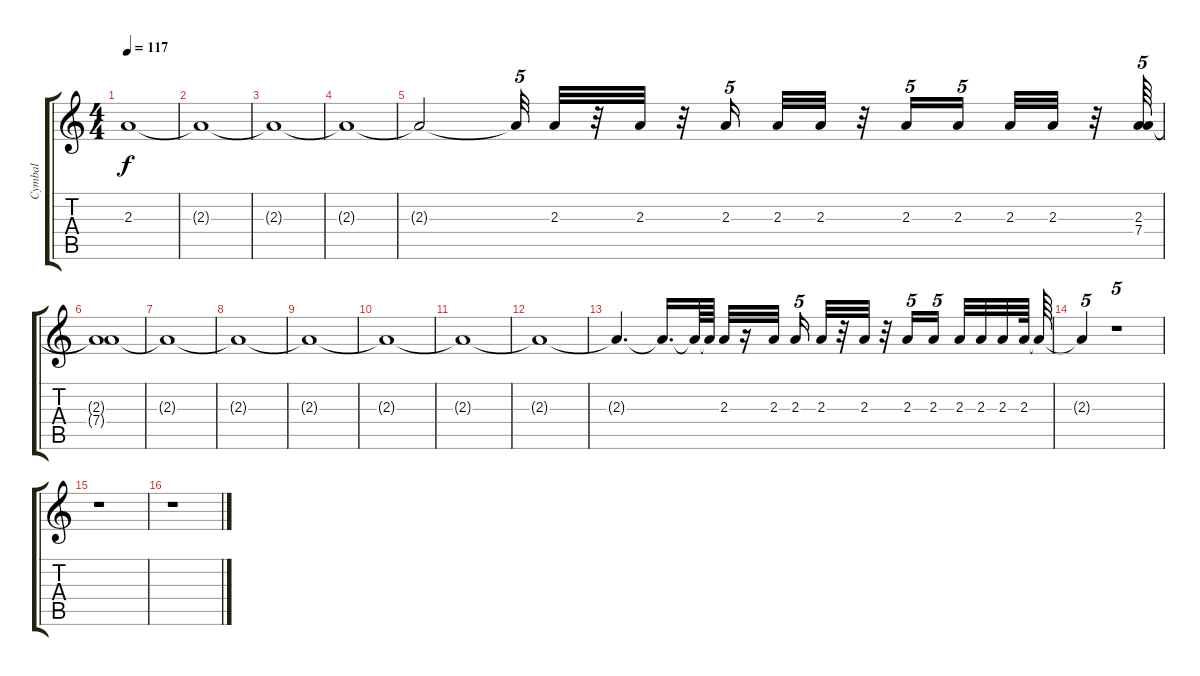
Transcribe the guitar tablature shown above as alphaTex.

\track ("Cymbal" "Cymbal") {instrument acousticguitarsteel}
\staff {score tabs}
\tuning (E4 B3 G3 D3 A2 E2) {hide}
\ts (4 4)
\tempo 117
\clef g2
\ks c
2.3{t}.1{dy f} |
2.3{t}.1 |
2.3{t}.1 |
2.3{t}.1 |
2.3{t}.2 2.3{t}.32{tu (5 4)} 2.3.32{volume 16} r.32 2.3.32{volume 1} r.32 2.3.16{tu (5 4) volume 3} 2.3.32{volume 5} 2.3.32{volume 6} r.32 2.3.16{tu (5 4) volume 8} 2.3.16{tu (5 4) volume 10} 2.3.32{volume 11} 2.3.32{volume 13} r.32 (2.3 7.4).64{tu (5 4) volume 14} |
(2.3{t} 7.4{t}).1 |
2.3{t}.1 |
2.3{t}.1 |
2.3{t}.1 |
2.3{t}.1 |
2.3{t}.1 |
2.3{t}.1 |
2.3{t}.4{d} 2.3{t}.16{d} 2.3{t}.64 2.3{t}.64 2.3.32{volume 16} r.16 2.3.32{volume 1} 2.3.16{tu (5 4) volume 3} 2.3.32{volume 5} r.32 2.3.32{volume 6} r.32 2.3.16{tu (5 4) volume 8} 2.3.16{tu (5 4) volume 10} 2.3.32{volume 11} 2.3.32{volume 13} 2.3.32{volume 14} 2.3.64{volume 15} 2.3{t}.64 |
2.3{t}.4{tu (5 4)} r.1{tu (5 4)} |
r.1 |
r.1
